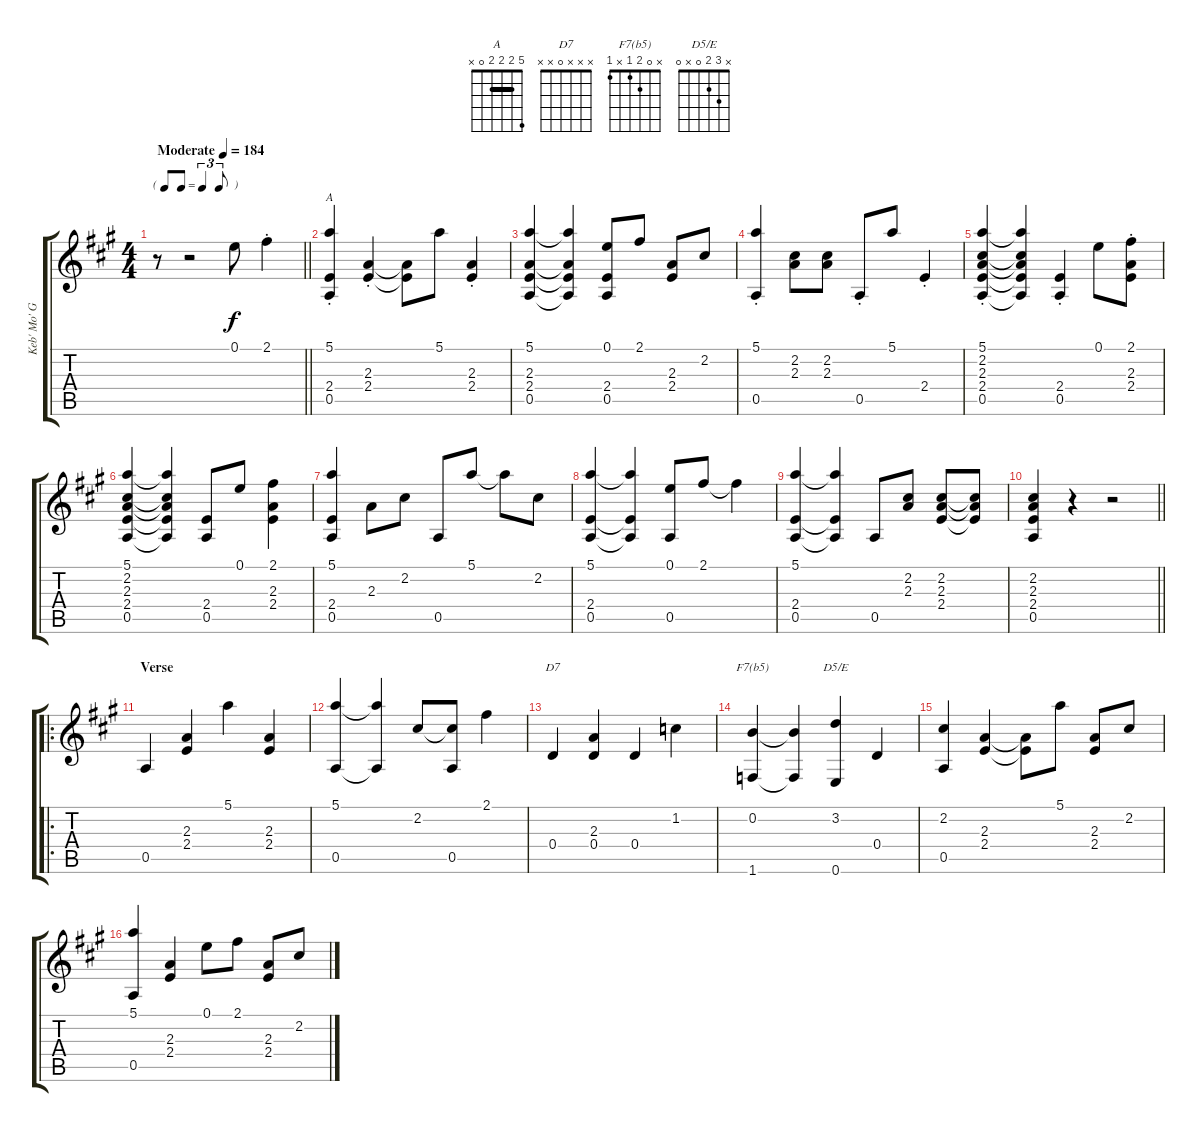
\track ("Keb' Mo' Guitar" "Keb' Mo' G") {instrument acousticguitarsteel}
\staff {score tabs}
\tuning (E4 B3 G3 D3 A2 E2) {hide}
\chord ("A" 5 2 2 2 0 x) {barre 2}
\chord ("D7" x x x 0 x x)
\chord ("F7(b5)" x 0 2 1 x 1)
\chord ("D5/E" x 3 2 0 x 0)
\ts (4 4)
\tf triplet8th
\tempo (184 "Moderate")
\clef g2
\barLineRight lightlight
\ks a
r.8{dy f instrument acousticguitarsteel} r.2 0.1.8 2.1{st}.4 |
(5.1 2.4{st} 0.5{st}).4{ch "A"} (2.3{st} 2.4{st}).4 (2.3{t} 2.4{t}).8 5.1.8 (2.3{st} 2.4{st}).4 |
(5.1 2.3 2.4 0.5).4 (5.1{t} 2.3{t} 2.4{t} 0.5{t}).4 (0.1 2.4 0.5).8 2.1.8 (2.3 2.4).8 2.2.8 |
(5.1 0.5{st}).4 (2.2 2.3).8 (2.2 2.3).8 0.5{st}.8 5.1.8 2.4{st}.4 |
(5.1 2.2{st} 2.3{st} 2.4{st} 0.5{st}).4 (5.1{t} 2.2{t} 2.3{t} 2.4{t} 0.5{t}).4 (2.4{st} 0.5{st}).4 0.1.8 (2.1 2.3{st} 2.4{st}).8 |
(5.1 2.2 2.3 2.4 0.5).4 (5.1{t} 2.2{t} 2.3{t} 2.4{t} 0.5{t}).4 (2.4 0.5).8 0.1.8 (2.1 2.3 2.4).4 |
(5.1 2.4 0.5).4 2.3.8 2.2.8 0.5.8 5.1.8 5.1{t}.8 2.2.8 |
(5.1 2.4 0.5).4 (5.1{t} 2.4{t} 0.5{t}).4 (0.1 0.5).8 2.1.8 2.1{t}.4 |
(5.1 2.4 0.5).4 (5.1{t} 2.4{t} 0.5{t}).4 0.5.8 (2.2 2.3).8 (2.2 2.3 2.4).8 (2.2{t} 2.3{t} 2.4{t}).8 |
\barLineRight lightlight
(2.2 2.3 2.4 0.5).4 r.4 r.2 |
\ro
\section ("" "Verse")
0.5.4 (2.3 2.4).4 5.1.4 (2.3 2.4).4 |
(5.1 0.5).4 (5.1{t} 0.5{t}).4 2.2.8 (2.2{t} 0.5).8 2.1.4 |
0.4.4{ch "D7"} (2.3 0.4).4 0.4.4 1.2.4 |
(0.2 1.6).4{ch "F7(b5)"} (0.2{t} 1.6{t}).4 (3.2 0.6).4{ch "D5/E"} 0.4.4 |
(2.2 0.5).4 (2.3 2.4).4 (2.3{t} 2.4{t}).8 5.1.8 (2.3 2.4).8 2.2.8 |
(5.1 0.5).4 (2.3 2.4).4 0.1.8 2.1.8 (2.3 2.4).8 2.2.8
